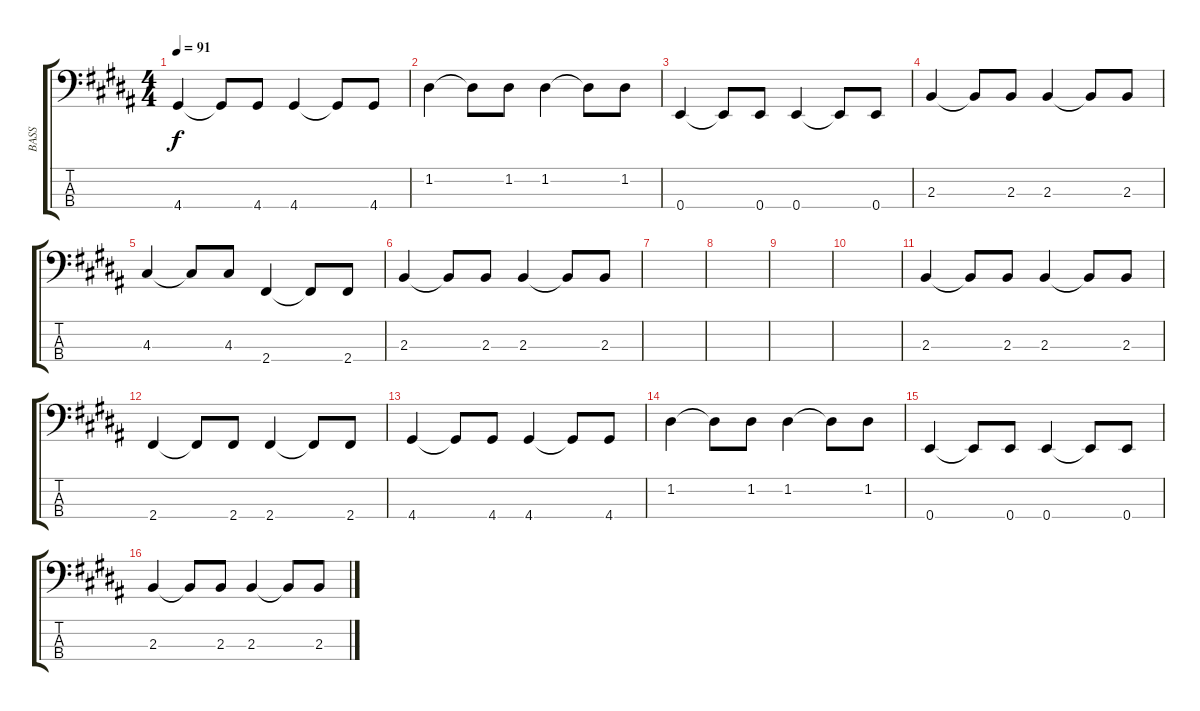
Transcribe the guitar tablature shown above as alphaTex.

\track ("BASS" "BASS") {instrument electricbassfinger}
\staff {score tabs}
\tuning (G2 D2 A1 E1) {hide}
\ts (4 4)
\tempo 91
\clef f4
\ks b
4.4.4{dy f} 4.4{t}.8 4.4.8 4.4.4 4.4{t}.8 4.4.8 |
1.2.4 1.2{t}.8 1.2.8 1.2.4 1.2{t}.8 1.2.8 |
0.4.4 0.4{t}.8 0.4.8 0.4.4 0.4{t}.8 0.4.8 |
2.3.4 2.3{t}.8 2.3.8 2.3.4 2.3{t}.8 2.3.8 |
4.3.4 4.3{t}.8 4.3.8 2.4.4 2.4{t}.8 2.4.8 |
2.3.4 2.3{t}.8 2.3.8 2.3.4 2.3{t}.8 2.3.8 |
|
|
|
|
2.3.4 2.3{t}.8 2.3.8 2.3.4 2.3{t}.8 2.3.8 |
2.4.4 2.4{t}.8 2.4.8 2.4.4 2.4{t}.8 2.4.8 |
4.4.4 4.4{t}.8 4.4.8 4.4.4 4.4{t}.8 4.4.8 |
1.2.4 1.2{t}.8 1.2.8 1.2.4 1.2{t}.8 1.2.8 |
0.4.4 0.4{t}.8 0.4.8 0.4.4 0.4{t}.8 0.4.8 |
2.3.4 2.3{t}.8 2.3.8 2.3.4 2.3{t}.8 2.3.8
